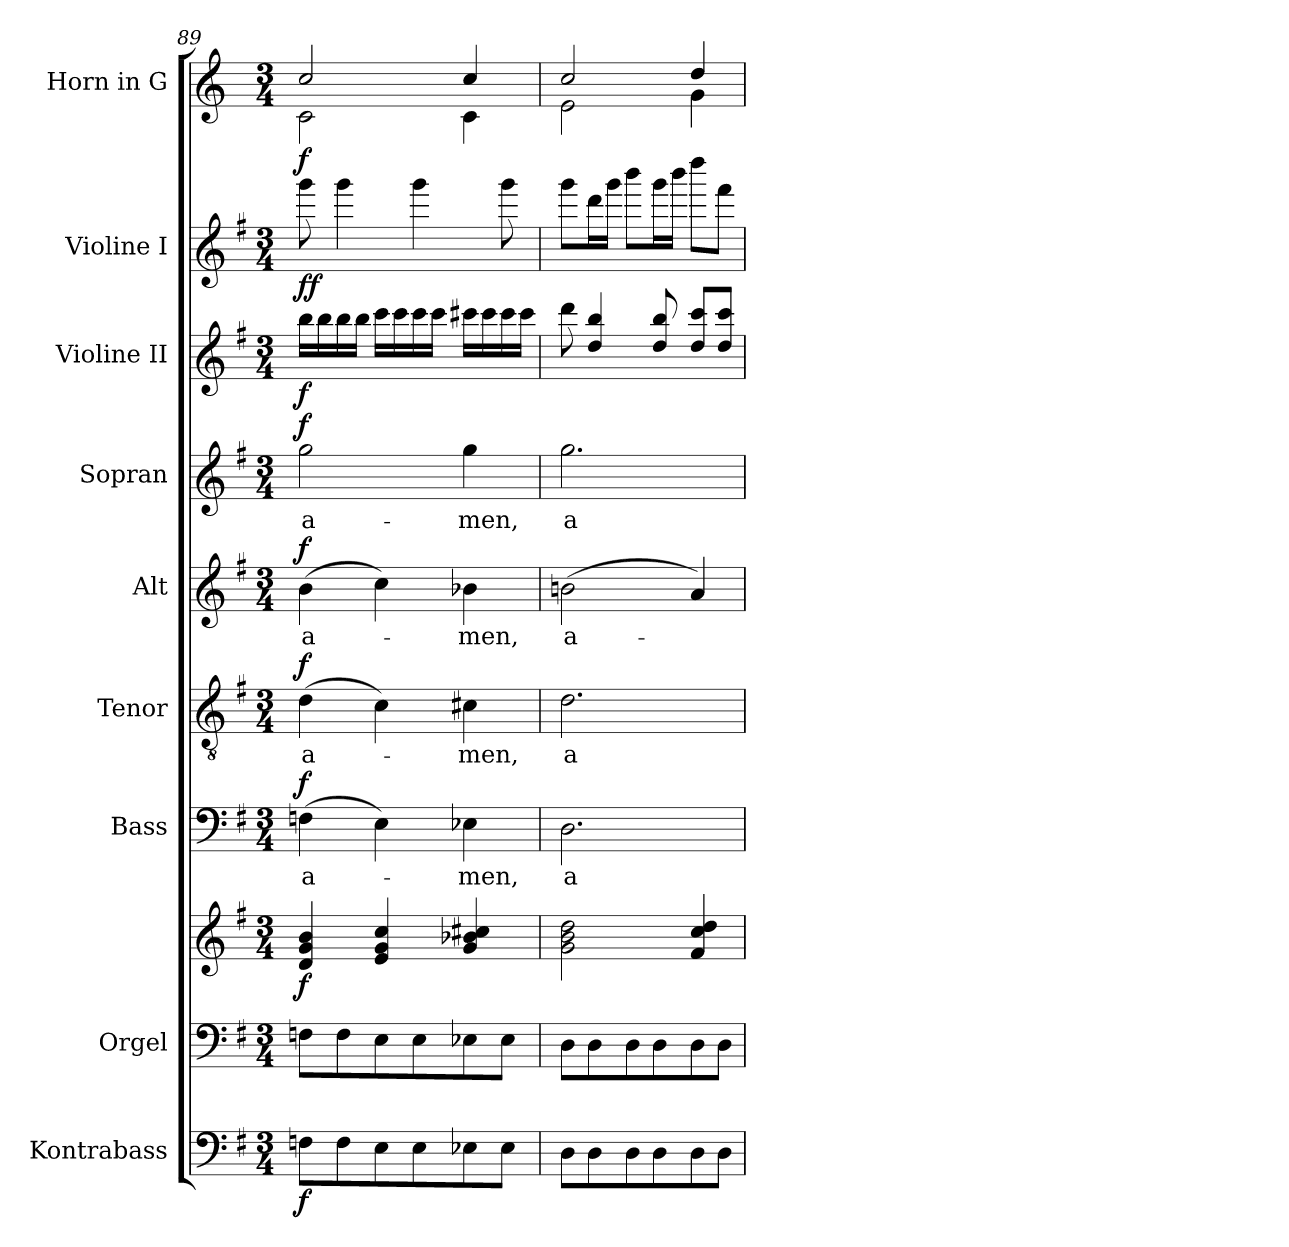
**kern	**dynam	**kern	**kern	**dynam	**kern	**text	**dynam	**kern	**text	**dynam	**kern	**text	**dynam	**kern	**text	**dynam	**kern	**dynam	**kern	**dynam	**kern	**dynam
*part9	*part9	*part8	*part8	*part8	*part7	*part7	*part7	*part6	*part6	*part6	*part5	*part5	*part5	*part4	*part4	*part4	*part3	*part3	*part2	*part2	*part1	*part1
*staff10	*staff10	*staff9	*staff8	*staff8/9	*staff7	*staff7	*staff7	*staff6	*staff6	*staff6	*staff5	*staff5	*staff5	*staff4	*staff4	*staff4	*staff3	*staff3	*staff2	*staff2	*staff1	*staff1
*I"Kontrabass	*	*I"Orgel	*	*	*I"Bass	*	*	*I"Tenor	*	*	*I"Alt	*	*	*I"Sopran	*	*	*I"Violine II	*	*I"Violine I	*	*I"Horn in G	*
*I'Kb.	*	*I'Org.	*	*	*I'B	*	*	*I'T	*	*	*I'A	*	*	*I'S	*	*	*I'Vl. II	*	*I'Vl. I	*	*I'Hrn.	*
*clefF4	*	*clefF4	*clefG2	*	*clefF4	*	*	*clefGv2	*	*	*clefG2	*	*	*clefG2	*	*	*clefG2	*	*clefG2	*	*clefG2	*
*ITrd7c12	*	*	*	*	*	*	*	*	*	*	*	*	*	*	*	*	*ITrd7c12	*	*ITrd7c12	*	*ITrd3c5	*
*k[f#]	*	*k[f#]	*k[f#]	*	*k[f#]	*	*	*k[f#]	*	*	*k[f#]	*	*	*k[f#]	*	*	*k[f#]	*	*k[f#]	*	*k[f#]	*
*G:	*	*G:	*G:	*	*G:	*	*	*G:	*	*	*G:	*	*	*G:	*	*	*G:	*	*G:	*	*G:	*
*M3/4	*	*M3/4	*M3/4	*	*M3/4	*	*	*M3/4	*	*	*M3/4	*	*	*M3/4	*	*	*M3/4	*	*M3/4	*	*M3/4	*
=89	=89	=89	=89	=89	=89	=89	=89	=89	=89	=89	=89	=89	=89	=89	=89	=89	=89	=89	=89	=89	=89	=89
!	!LO:DY:b	!	!	!LO:DY:b	!	!LO:LY:b	!LO:DY:a	!	!LO:LY:b	!LO:DY:a	!	!LO:LY:b	!LO:DY:a	!	!LO:LY:b	!LO:DY:a	!	!LO:DY:b	!	!LO:DY:b	!	!LO:DY:b
*	*	*	*	*	*	*	*	*	*	*	*	*	*	*	*	*	*	*	*	*	*^	*
8FFn\L	f	8Fn\L	4d/ 4g/ 4b/	f	(>4Fn\	a-	f	(>4d\	a-	f	(>4b\	a-	f	2gg\	a-	f	16b\LL	f	8gg\	ff	2g/	2G\	f
.	.	.	.	.	.	.	.	.	.	.	.	.	.	.	.	.	16b\	.	.	.	.	.	.
8FF\	.	8F\	.	.	.	.	.	.	.	.	.	.	.	.	.	.	16b\	.	4gg\	.	.	.	.
.	.	.	.	.	.	.	.	.	.	.	.	.	.	.	.	.	16b\JJ	.	.	.	.	.	.
8EE\	.	8E\	4e/ 4g/ 4cc/	.	4E\)	.	.	4c\)	.	.	4cc\)	.	.	.	.	.	16cc\LL	.	.	.	.	.	.
.	.	.	.	.	.	.	.	.	.	.	.	.	.	.	.	.	16cc\	.	.	.	.	.	.
8EE\	.	8E\	.	.	.	.	.	.	.	.	.	.	.	.	.	.	16cc\	.	4gg\	.	.	.	.
.	.	.	.	.	.	.	.	.	.	.	.	.	.	.	.	.	16cc\JJ	.	.	.	.	.	.
!	!	!	!	!	!	!LO:LY:b	!	!	!LO:LY:b	!	!	!LO:LY:b	!	!	!LO:LY:b	!	!	!	!	!	!	!	!
8EE-X\	.	8E-X\	4g/ 4b-X/ 4cc#X/	.	4E-X\	-men,	.	4c#X\	-men,	.	4b-X\	-men,	.	4gg\	-men,	.	16cc#X\LL	.	.	.	4g/	4G\	.
.	.	.	.	.	.	.	.	.	.	.	.	.	.	.	.	.	16cc#\	.	.	.	.	.	.
8EE-\J	.	8E-\J	.	.	.	.	.	.	.	.	.	.	.	.	.	.	16cc#\	.	8gg\	.	.	.	.
.	.	.	.	.	.	.	.	.	.	.	.	.	.	.	.	.	16cc#\JJ	.	.	.	.	.	.
=90	=90	=90	=90	=90	=90	=90	=90	=90	=90	=90	=90	=90	=90	=90	=90	=90	=90	=90	=90	=90	=90	=90	=90
!	!	!	!	!	!	!LO:LY:b	!	!	!LO:LY:b	!	!	!LO:LY:b	!	!	!LO:LY:b	!	!	!	!	!	!	!	!
8DD\L	.	8D\L	2g\ 2b\ 2dd\	.	2.D\	a-	.	2.d\	a-	.	(>2bn\	a-	.	2.gg\	a-	.	8dd\	.	8gg\L	.	2g/	2B\	.
8DD\	.	8D\	.	.	.	.	.	.	.	.	.	.	.	.	.	.	4d/ 4b/	.	16dd\L	.	.	.	.
.	.	.	.	.	.	.	.	.	.	.	.	.	.	.	.	.	.	.	16gg\JJ	.	.	.	.
8DD\	.	8D\	.	.	.	.	.	.	.	.	.	.	.	.	.	.	.	.	8bb\L	.	.	.	.
8DD\	.	8D\	.	.	.	.	.	.	.	.	.	.	.	.	.	.	8d/ 8b/	.	16gg\L	.	.	.	.
.	.	.	.	.	.	.	.	.	.	.	.	.	.	.	.	.	.	.	16bb\JJ	.	.	.	.
8DD\	.	8D\	4f#/ 4cc/ 4dd/	.	.	.	.	.	.	.	4a/)	.	.	.	.	.	8d/ 8cc/L	.	8ddd\L	.	4a/	4d\	.
8DD\J	.	8D\J	.	.	.	.	.	.	.	.	.	.	.	.	.	.	8d/ 8cc/J	.	8ff#\J	.	.	.	.
*	*	*	*	*	*	*	*	*	*	*	*	*	*	*	*	*	*	*	*	*	*v	*v	*
=	=	=	=	=	=	=	=	=	=	=	=	=	=	=	=	=	=	=	=	=	=	=
*-	*-	*-	*-	*-	*-	*-	*-	*-	*-	*-	*-	*-	*-	*-	*-	*-	*-	*-	*-	*-	*-	*-
